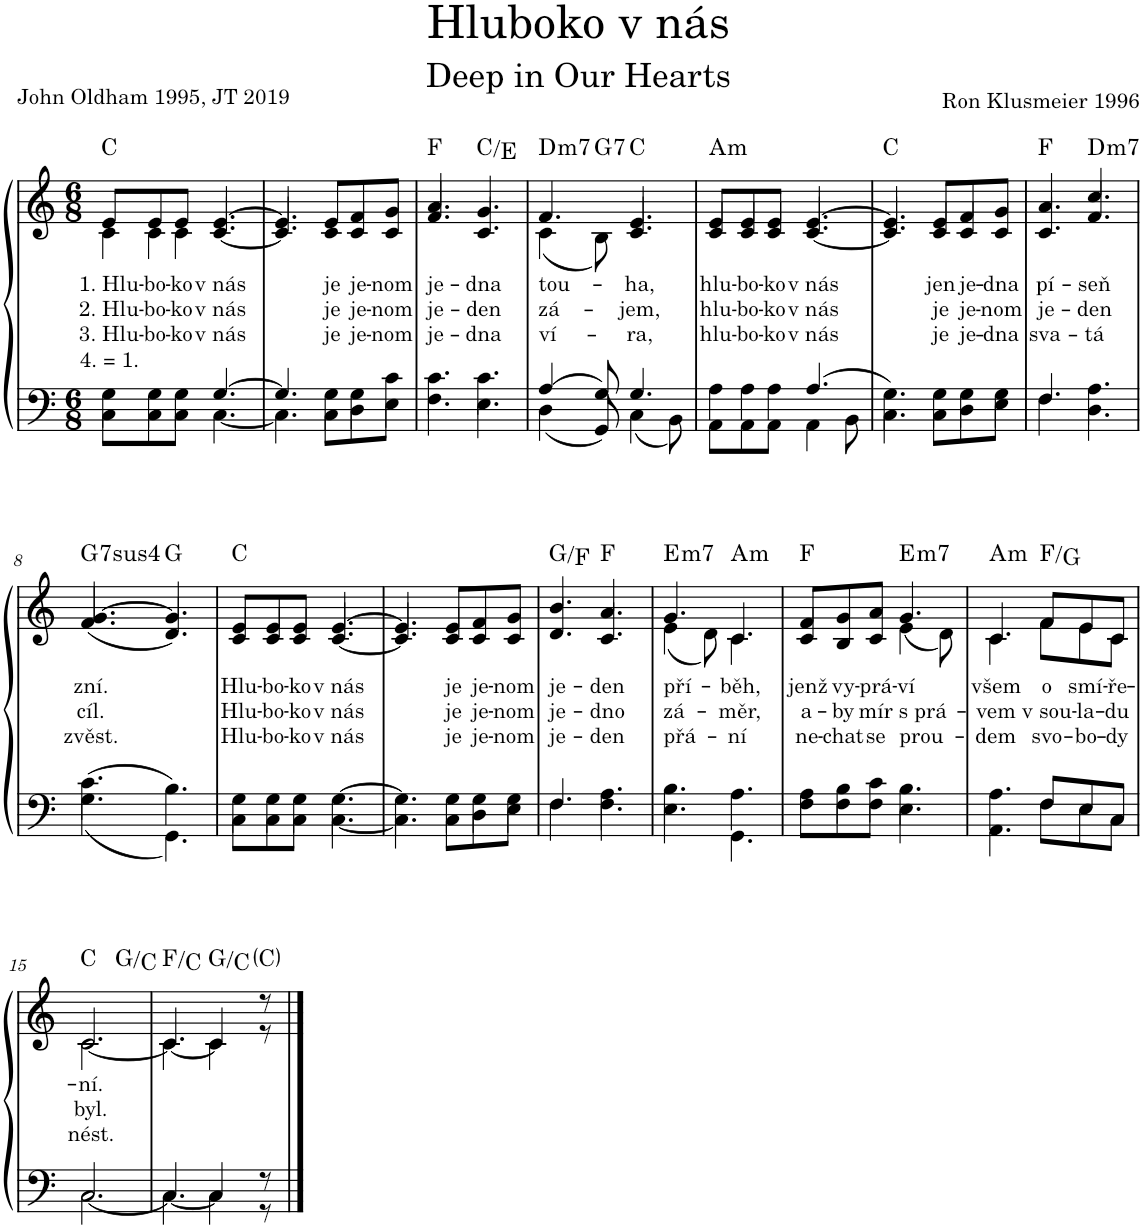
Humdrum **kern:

**kern	**kern	**text	**text	**text	**text	**harte
*part1	*part1	*part1	*part1	*part1	*part1	*part1
*staff2	*staff1	*staff1	*staff1	*staff1	*staff1	*
*I"Piano	*	*	*	*	*	*
*I'Pno.	*	*	*	*	*	*
*clefF4	*clefG2	*	*	*	*	*
*k[]	*k[]	*	*	*	*	*
*M6/8	*M6/8	*	*	*	*	*
=1	=1	=1	=1	=1	=1	=1
*^	*^	*	*	*	*	*
!	!	!	!	!LO:LY:b	!LO:LY:b	!LO:LY:b	!LO:LY:b	!
8G\L	8C\L	8e/L	8c\L	1. Hlu-	2. Hlu-	3. Hlu-	4. = 1.	C:maj
!	!	!	!	!LO:LY:b	!LO:LY:b	!LO:LY:b	!	!
8G\	8C\	8e/	8c\	-bo-	-bo-	-bo-	.	.
!	!	!	!	!LO:LY:b	!LO:LY:b	!LO:LY:b	!	!
8G\J	8C\J	8e/J	8c\J	-ko	-ko	-ko	.	.
!	!	!	!	!LO:LY:b	!LO:LY:b	!LO:LY:b	!	!
[4.G/	[4.C\	[4.e/	[<4.c/	v nás	v nás	v nás	.	.
=2	=2	=2	=2	=2	=2	=2	=2	=2
4.G/]	4.C\]	4.e/]	4.c/]	.	.	.	.	.
!	!	!	!	!LO:LY:b	!LO:LY:b	!LO:LY:b	!	!
8G\L	8C\L	8e/L	8cL	je	je	je	.	.
!	!	!	!	!LO:LY:b	!LO:LY:b	!LO:LY:b	!	!
8G\	8D\	8f/	8c/	je-	je-	je-	.	.
!	!	!	!	!LO:LY:b	!LO:LY:b	!LO:LY:b	!	!
8c\J	8E\J	8g/J	8c/J	-nom	-nom	-nom	.	.
=3	=3	=3	=3	=3	=3	=3	=3	=3
!	!	!	!	!LO:LY:b	!LO:LY:b	!LO:LY:b	!	!
4.c\	4.F\	4.a/	4.f/	je-	je-	je-	.	F:maj
!	!	!	!	!LO:LY:b	!LO:LY:b	!LO:LY:b	!	!
4.c\	4.E\	4.g/	4.c/	-dna	-den	-dna	.	C:maj/3
=4	=4	=4	=4	=4	=4	=4	=4	=4
!	!	!	!	!LO:LY:b	!LO:LY:b	!LO:LY:b	!	!LO:H:kt=m7
4A/	4D\	4.f/	(<4c\	tou-	zá-	ví-	.	D:min7
!	!	!	!	!	!	!	!	!LO:H:kt=7
8G/	8GG/	.	8B\)	.	.	.	.	G:7
!	!	!	!	!LO:LY:b	!LO:LY:b	!LO:LY:b	!	!
4.G/	4C\	4.e/	4.c/	-ha,	-jem,	-ra,	.	C:maj
.	8BB\	.	.	.	.	.	.	.
=5	=5	=5	=5	=5	=5	=5	=5	=5
!	!	!	!	!LO:LY:b	!LO:LY:b	!LO:LY:b	!	!LO:H:kt=m
8A\L	8AA\L	8e/L	8c/L	hlu-	hlu-	hlu-	.	A:min
!	!	!	!	!LO:LY:b	!LO:LY:b	!LO:LY:b	!	!
8A\	8AA\	8e/	8c/	-bo-	-bo-	-bo-	.	.
!	!	!	!	!LO:LY:b	!LO:LY:b	!LO:LY:b	!	!
8A\J	8AA\J	8e/J	8c/J	-ko	-ko	-ko	.	.
!	!	!	!	!LO:LY:b	!LO:LY:b	!LO:LY:b	!	!
4.A/	4AA\	[4.e/	[<4.c/	v nás	v nás	v nás	.	.
.	8BB\	.	.	.	.	.	.	.
=6	=6	=6	=6	=6	=6	=6	=6	=6
4.G\	4.C\	4.e/]	4.c/]	.	.	.	.	C:maj
!	!	!	!	!LO:LY:b	!LO:LY:b	!LO:LY:b	!	!
8G\L	8C\L	8e/L	8c/L	jen	je	je	.	.
!	!	!	!	!LO:LY:b	!LO:LY:b	!LO:LY:b	!	!
8G\	8D\	8f/	8c/	je-	je-	je-	.	.
!	!	!	!	!LO:LY:b	!LO:LY:b	!LO:LY:b	!	!
8G\J	8E\J	8g/J	8c/J	-dna	-nom	-dna	.	.
=7	=7	=7	=7	=7	=7	=7	=7	=7
!	!	!	!	!LO:LY:b	!LO:LY:b	!LO:LY:b	!	!
4.F/	4.F\	4.a/	4.c/	pí-	je-	sva-	.	F:maj
!	!	!	!	!LO:LY:b	!LO:LY:b	!LO:LY:b	!	!LO:H:kt=m7
4.A\	4.D\	4.cc/	4.f/	-seň	-den	-tá	.	D:min7
!!LO:LB:g=z	!!
=8	=8	=8	=8	=8	=8	=8	=8	=8
!	!	!	!	!LO:LY:b	!LO:LY:b	!LO:LY:b	!	!LO:H:kt=74
4.c\	4.G\	[4.g/	(<4.f/	zní.	cíl.	zvěst.	.	G:sus4(7)
4.B\	4.GG\	4.g/]	4.d/)	.	.	.	.	G:maj
=9	=9	=9	=9	=9	=9	=9	=9	=9
!	!	!	!	!LO:LY:b	!LO:LY:b	!LO:LY:b	!	!
8G\L	8C\L	8e/L	8c/L	Hlu-	Hlu-	Hlu-	.	C:maj
!	!	!	!	!LO:LY:b	!LO:LY:b	!LO:LY:b	!	!
8G\	8C\	8e/	8c/	-bo-	-bo-	-bo-	.	.
!	!	!	!	!LO:LY:b	!LO:LY:b	!LO:LY:b	!	!
8G\J	8C\J	8e/J	8c/J	-ko	-ko	-ko	.	.
!	!	!	!	!LO:LY:b	!LO:LY:b	!LO:LY:b	!	!
[>4.G\	[4.C\	[4.e/	[<4.c/	v nás	v nás	v nás	.	.
=10	=10	=10	=10	=10	=10	=10	=10	=10
4.G\]	4.C\]	4.e/]	4.c/]	.	.	.	.	.
!	!	!	!	!LO:LY:b	!LO:LY:b	!LO:LY:b	!	!
8G\L	8C\L	8e/L	8c/L	je	je	je	.	.
!	!	!	!	!LO:LY:b	!LO:LY:b	!LO:LY:b	!	!
8G\	8D\	8f/	8c/	je-	je-	je-	.	.
!	!	!	!	!LO:LY:b	!LO:LY:b	!LO:LY:b	!	!
8G\J	8E\J	8g/J	8c/J	-nom	-nom	-nom	.	.
=11	=11	=11	=11	=11	=11	=11	=11	=11
!	!	!	!	!LO:LY:b	!LO:LY:b	!LO:LY:b	!	!
4.F/	4.F\	4.b/	4.d/	je-	je-	je-	.	G:maj/b7
!	!	!	!	!LO:LY:b	!LO:LY:b	!LO:LY:b	!	!
4.A\	4.F\	4.a/	4.c/	-den	-dno	-den	.	F:maj
=12	=12	=12	=12	=12	=12	=12	=12	=12
!	!	!	!	!LO:LY:b	!LO:LY:b	!LO:LY:b	!	!LO:H:kt=m7
4.B\	4.E\	4.g/	(4e\	pří-	zá-	přá-	.	E:min7
.	.	.	8d\)	.	.	.	.	.
!	!	!	!	!LO:LY:b	!LO:LY:b	!LO:LY:b	!	!LO:H:kt=m
4.A\	4.GG\	4.c/	4.c\	-běh,	-měr,	-ní	.	A:min
=13	=13	=13	=13	=13	=13	=13	=13	=13
!	!	!	!	!LO:LY:b	!LO:LY:b	!LO:LY:b	!	!
8A\L	8F\L	8f/L	8c/L	jenž	a-	ne-	.	F:maj
!	!	!	!	!LO:LY:b	!LO:LY:b	!LO:LY:b	!	!
8B\	8F\	8g/	8B/	vy-	-by	-chat	.	.
!	!	!	!	!LO:LY:b	!LO:LY:b	!LO:LY:b	!	!
8c\J	8F\J	8a/J	8c/J	-prá-	mír	se	.	.
!	!	!	!	!LO:LY:b	!LO:LY:b	!LO:LY:b	!	!LO:H:kt=m7
4.B\	4.E\	4.g/	(4e\	-ví	s prá-	prou-	.	E:min7
.	.	.	8d\)	.	.	.	.	.
=14	=14	=14	=14	=14	=14	=14	=14	=14
!	!	!	!	!LO:LY:b	!LO:LY:b	!LO:LY:b	!	!LO:H:kt=m
4.A\	4.AA\	4.c/	4.c\	všem	-vem	-dem	.	A:min
!	!	!	!	!LO:LY:b	!LO:LY:b	!LO:LY:b	!	!
8F/L	8F\L	8f/L	8f\L	o	v sou-	svo-	.	F:maj/2
!	!	!	!	!LO:LY:b	!LO:LY:b	!LO:LY:b	!	!
8E/	8E\	8e/	8e\	smí-	-la-	-bo-	.	.
!	!	!	!	!LO:LY:b	!LO:LY:b	!LO:LY:b	!	!
8C/J	8C\J	8c/J	8c\J	-ře-	-du	-dy	.	.
!!LO:LB:g=z
=15	=15	=15	=15	=15	=15	=15	=15	=15
!	!	!	!	!LO:LY:b	!LO:LY:b	!LO:LY:b	!	!
*	*	*	*^	*	*	*	*	*
[<2.C/	2.C\	[<2.c/	2.c\	4.ryy	-ní.	byl.	nést.	.	C:maj
.	.	.	.	4.ryy	.	.	.	.	G:maj/4
*	*	*	*v	*v	*	*	*	*	*
=16	=16	=16	=16	=16	=16	=16	=16	=16
4.C/_	4.C\	4.c/_	4.c\	.	.	.	.	F:maj/5
4C/]	4C\	4c/]	4c\	.	.	.	.	G:maj/4
8r	8r	8r	8r	.	.	.	.	C:maj
*v	*v	*	*	*	*	*	*	*
*	*v	*v	*	*	*	*	*
==	==	==	==	==	==	==
*-	*-	*-	*-	*-	*-	*-
